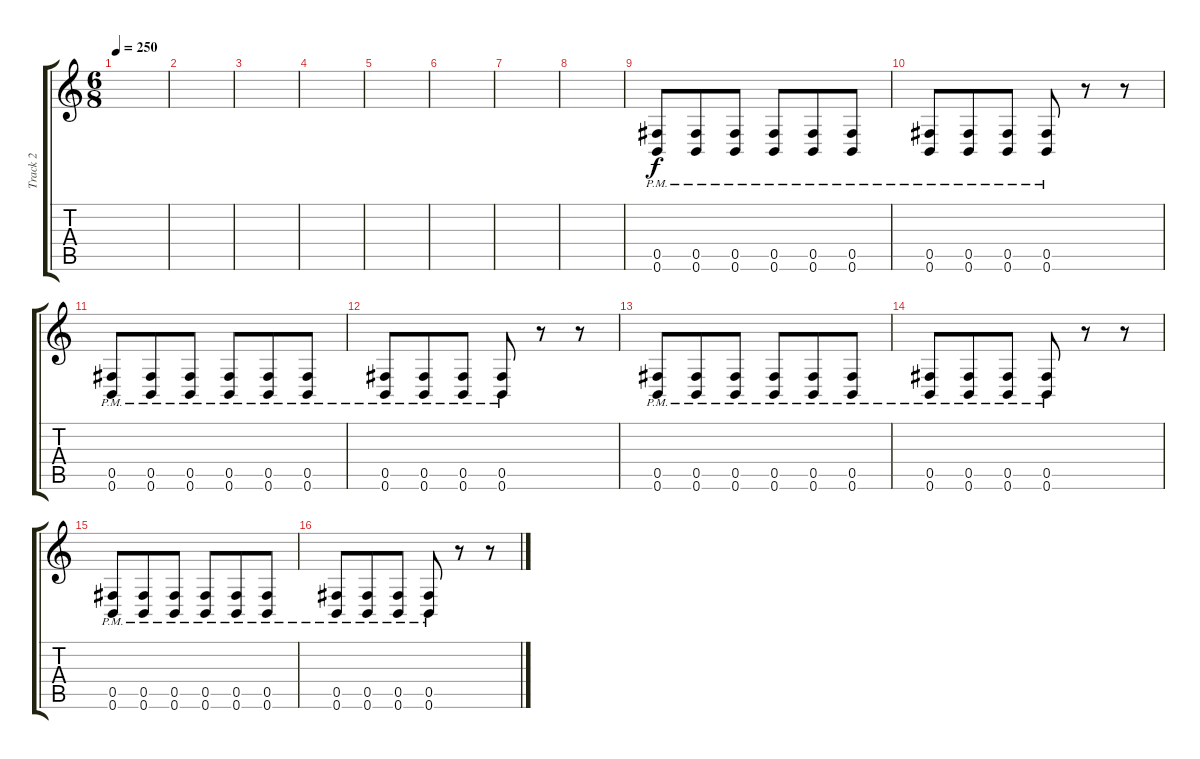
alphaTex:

\track ("Track 2" "Track 2") {instrument distortionguitar}
\staff {score tabs}
\tuning (Db4 Ab3 E3 B2 Gb2 B1) {hide}
\ts (6 8)
\tempo 250
\clef g2
\ks c
|
|
|
|
|
|
|
|
(0.5{pm} 0.6{pm}).8 (0.5{pm} 0.6{pm}).8 (0.5{pm} 0.6{pm}).8 (0.5{pm} 0.6{pm}).8 (0.5{pm} 0.6{pm}).8 (0.5{pm} 0.6{pm}).8 |
(0.5{pm} 0.6{pm}).8 (0.5{pm} 0.6{pm}).8 (0.5{pm} 0.6{pm}).8 (0.5{pm} 0.6{pm}).8 r.8 r.8 |
(0.5{pm} 0.6{pm}).8 (0.5{pm} 0.6{pm}).8 (0.5{pm} 0.6{pm}).8 (0.5{pm} 0.6{pm}).8 (0.5{pm} 0.6{pm}).8 (0.5{pm} 0.6{pm}).8 |
(0.5{pm} 0.6{pm}).8 (0.5{pm} 0.6{pm}).8 (0.5{pm} 0.6{pm}).8 (0.5{pm} 0.6{pm}).8 r.8 r.8 |
(0.5{pm} 0.6{pm}).8 (0.5{pm} 0.6{pm}).8 (0.5{pm} 0.6{pm}).8 (0.5{pm} 0.6{pm}).8 (0.5{pm} 0.6{pm}).8 (0.5{pm} 0.6{pm}).8 |
(0.5{pm} 0.6{pm}).8 (0.5{pm} 0.6{pm}).8 (0.5{pm} 0.6{pm}).8 (0.5{pm} 0.6{pm}).8 r.8 r.8 |
(0.5{pm} 0.6{pm}).8 (0.5{pm} 0.6{pm}).8 (0.5{pm} 0.6{pm}).8 (0.5{pm} 0.6{pm}).8 (0.5{pm} 0.6{pm}).8 (0.5{pm} 0.6{pm}).8 |
(0.5{pm} 0.6{pm}).8 (0.5{pm} 0.6{pm}).8 (0.5{pm} 0.6{pm}).8 (0.5{pm} 0.6{pm}).8 r.8 r.8
